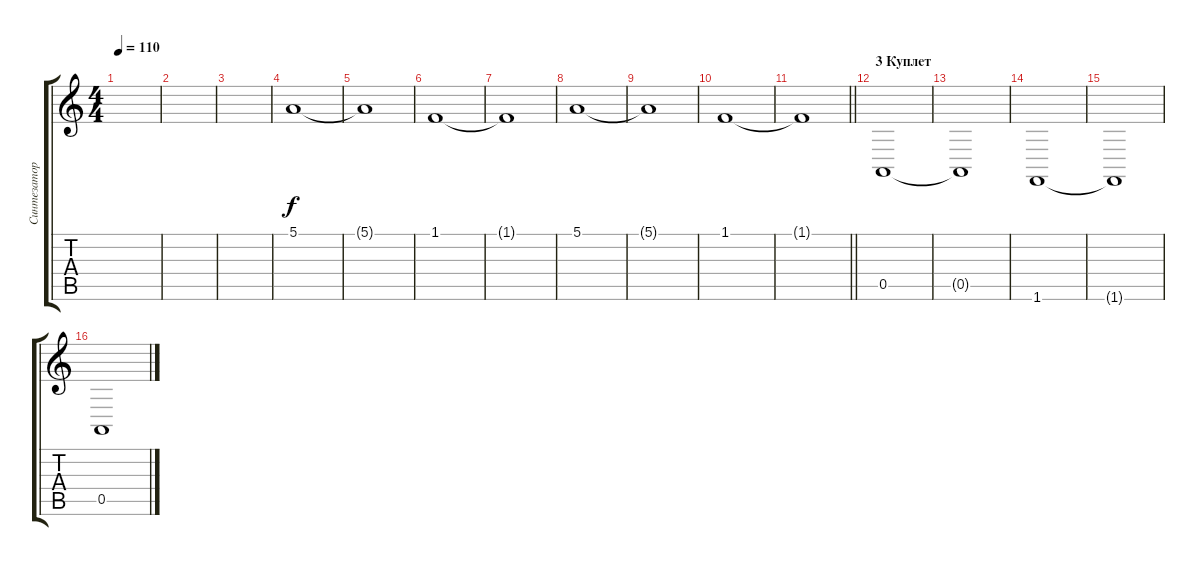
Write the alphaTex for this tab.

\track ("Синтезатор (Макс Йорик)" "Синтезатор") {instrument fx6goblins}
\staff {score tabs}
\tuning (E4 B3 G3 D3 A2 E2) {hide}
\ts (4 4)
\tempo 110
\clef g2
\ks c
|
|
|
5.1.1 |
5.1{t}.1 |
1.1.1 |
1.1{t}.1 |
5.1.1 |
5.1{t}.1 |
1.1.1 |
\barLineRight lightlight
1.1{t}.1 |
\section ("" "3 Куплет")
0.5.1 |
0.5{t}.1 |
1.6.1 |
1.6{t}.1 |
0.5.1
